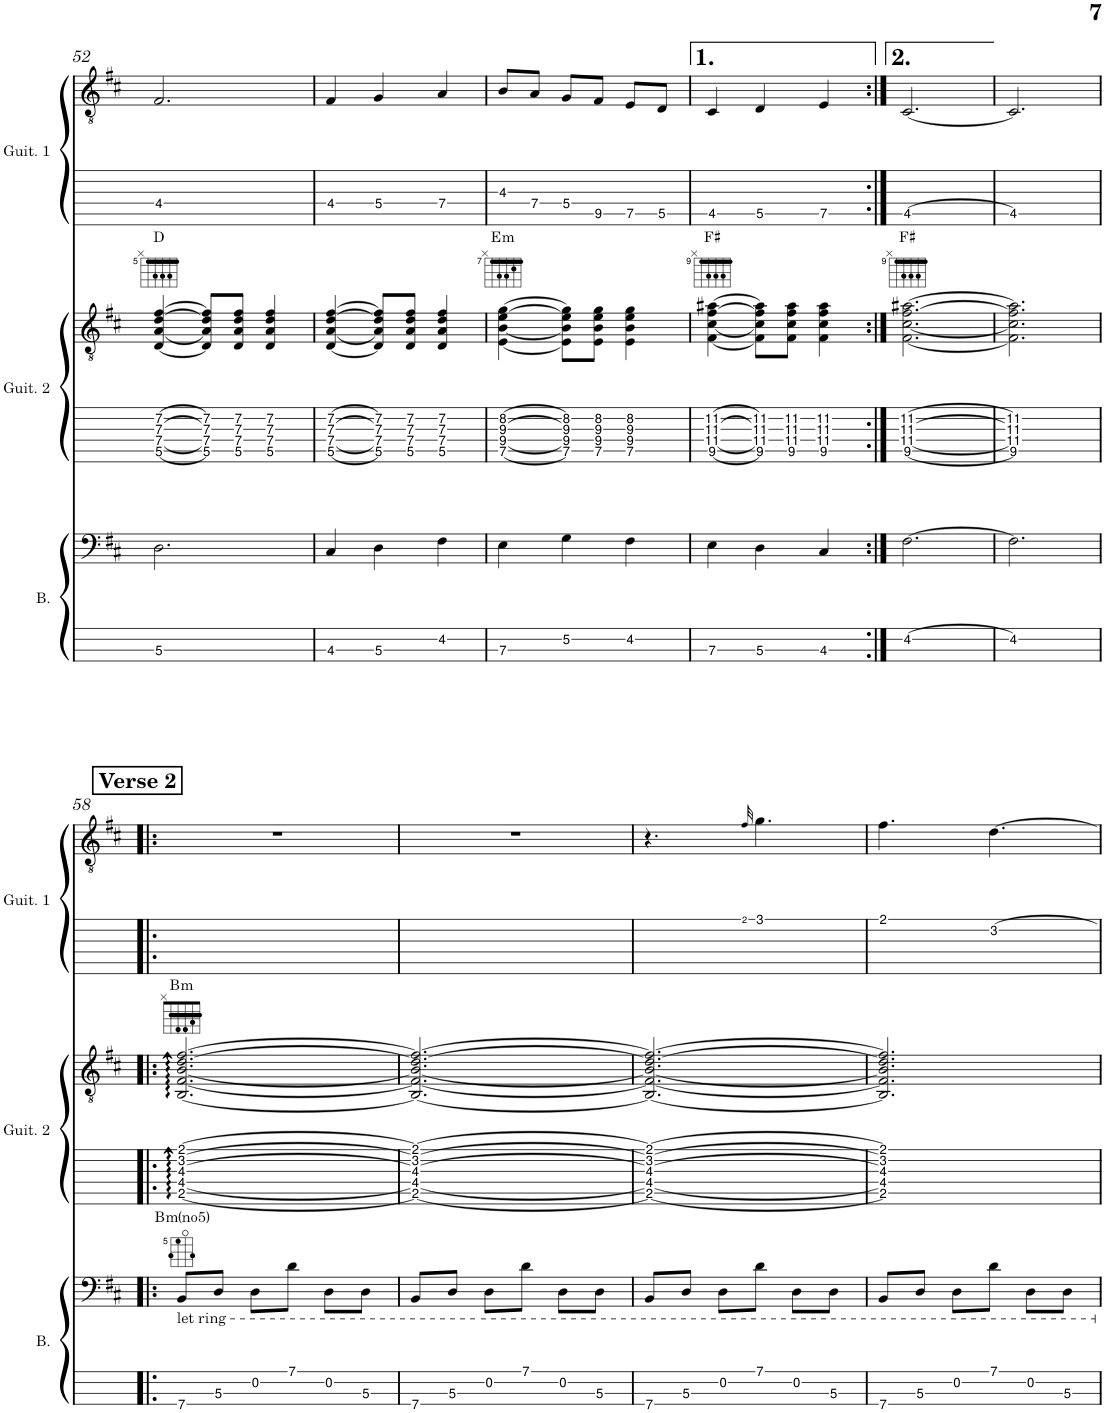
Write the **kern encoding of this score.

**kern	**kern	**harte	**kern	**kern	**harte	**kern	**kern
*part3	*part3	*part3	*part2	*part2	*part2	*part1	*part1
*staff6	*staff5	*	*staff4	*staff3	*	*staff2	*staff1
*I"Bass	*	*	*I"Guitar 2	*	*	*I"Guitar 1	*
*I'B.	*	*	*I'Guit. 2	*	*	*I'Guit. 1	*
!!LO:PB:g=z
*	*clefF4	*	*	*clefGv2	*	*	*clefGv2
*Trd7c12	*Trd7c12	*	*	*	*	*	*
*k[f#c#]	*k[f#c#]	*	*k[f#c#]	*k[f#c#]	*	*k[f#c#]	*k[f#c#]
*M3/4	*M3/4	*	*M3/4	*M3/4	*	*M3/4	*M3/4
=52	=52	=52	=52	=52	=52	=52	=52
2.D	2.D\	.	[4D [4A [4d [4f#	[4D/ [4A/ [4d/ [4f#/	D:maj	2.F#	2.F#/
.	.	.	8D]\ 8A]\ 8d]\ 8f#]\L	8D/] 8A/] 8d/] 8f#/]L	.	.	.
.	.	.	8D\ 8A\ 8d\ 8f#\J	8D/ 8A/ 8d/ 8f#/J	.	.	.
.	.	.	4D 4A 4d 4f#	4D/ 4A/ 4d/ 4f#/	.	.	.
=53	=53	=53	=53	=53	=53	=53	=53
4C#	4C#/	.	[4D [4A [4d [4f#	[4D/ [4A/ [4d/ [4f#/	.	4F#	4F#/
4D	4D\	.	8D]\ 8A]\ 8d]\ 8f#]\L	8D/] 8A/] 8d/] 8f#/]L	.	4G	4G/
.	.	.	8D\ 8A\ 8d\ 8f#\J	8D/ 8A/ 8d/ 8f#/J	.	.	.
4F#	4F#\	.	4D 4A 4d 4f#	4D/ 4A/ 4d/ 4f#/	.	4A	4A/
=54	=54	=54	=54	=54	=54	=54	=54
!	!	!	!	!	!LO:H:kt=m	!	!
4E	4E\	.	[4E [4B [4e [4g	[4E\ [4B\ [4e\ [4g\	E:min	8BL	8B/L
.	.	.	.	.	.	8AJ	8A/J
4G	4G\	.	8E]\ 8B]\ 8e]\ 8g]\L	8E\] 8B\] 8e\] 8g\]L	.	8GL	8G/L
.	.	.	8E\ 8B\ 8e\ 8g\J	8E\ 8B\ 8e\ 8g\J	.	8F#J	8F#/J
4F#	4F#\	.	4E 4B 4e 4g	4E\ 4B\ 4e\ 4g\	.	8EL	8E/L
.	.	.	.	.	.	8DJ	8D/J
=55	=55	=55	=55	=55	=55	=55	=55
4E	4E\	.	[4F# [4c# [4f# [4a#	[4F#\ [4c#\ [4f#\ [4a#X\	F#:maj	4C#	4C#/
4D	4D\	.	8F#]\ 8c#]\ 8f#]\ 8a#]\L	8F#\] 8c#\] 8f#\] 8a#\]L	.	4D	4D/
.	.	.	8F#\ 8c#\ 8f#\ 8a#\J	8F#\ 8c#\ 8f#\ 8a#\J	.	.	.
4C#	4C#/	.	4F# 4c# 4f# 4a#	4F#\ 4c#\ 4f#\ 4a#\	.	4E	4E/
=56:|!	=56:|!	=56:|!	=56:|!	=56:|!	=56:|!	=56:|!	=56:|!
[2.F#	[2.F#\	.	[2.F# [2.c# [2.f# [2.a#X	[2.F#\ [2.c#\ [2.f#\ [2.a#X\	F#:maj	[2.C#	[2.C#/
=57	=57	=57	=57	=57	=57	=57	=57
2.F#]	2.F#\]	.	2.F#] 2.c#] 2.f#] 2.a#X]	2.F#\] 2.c#\] 2.f#\] 2.a#\]	.	2.C#]	2.C#/]
!!LO:LB:g=z
!!LO:REH:place=s1:a:B:cj:t=Verse 2
=58!|:	=58!|:	=58!|:	=58!|:	=58!|:	=58!|:	=58!|:	=58!|:
!	!LO:TX:b:t=let ring	!LO:H:kt=m	!	!	!LO:H:kt=m	!	!
8BBL	8BB/L	B:min(*5)	[2.BB [2.F# [2.B [2.d [2.f#	[2.BB/ [2.F#/ [2.B/ [2.d/ [2.f#/	B:min	2.r	2.r
8DJ	8D/J	.	.	.	.	.	.
8DL	8D\L	.	.	.	.	.	.
8dJ	8d\J	.	.	.	.	.	.
8DL	8D\L	.	.	.	.	.	.
8DJ	8D\J	.	.	.	.	.	.
=59	=59	=59	=59	=59	=59	=59	=59
8BBL	8BB/L	.	2.BB_ 2.F#_ 2.B_ 2.d_ 2.f#_	2.BB/_ 2.F#/_ 2.B/_ 2.d/_ 2.f#/_	.	2.r	2.r
8DJ	8D/J	.	.	.	.	.	.
8DL	8D\L	.	.	.	.	.	.
8dJ	8d\J	.	.	.	.	.	.
8DL	8D\L	.	.	.	.	.	.
8DJ	8D\J	.	.	.	.	.	.
=60	=60	=60	=60	=60	=60	=60	=60
8BBL	8BB/L	.	2.BB_ 2.F#_ 2.B_ 2.d_ 2.f#_	2.BB/_ 2.F#/_ 2.B/_ 2.d/_ 2.f#/_	.	4.r	4.r
8DJ	8D/J	.	.	.	.	.	.
8DL	8D\L	.	.	.	.	.	.
.	.	.	.	.	.	qf#	32qf#/
8dJ	8d\J	.	.	.	.	4.g	4.g\
8DL	8D\L	.	.	.	.	.	.
8DJ	8D\J	.	.	.	.	.	.
=61	=61	=61	=61	=61	=61	=61	=61
8BBL	8BB/L	.	2.BB] 2.F#] 2.B] 2.d] 2.f#]	2.BB/] 2.F#/] 2.B/] 2.d/] 2.f#/]	.	4.f#	4.f#\
8DJ	8D/J	.	.	.	.	.	.
8DL	8D\L	.	.	.	.	.	.
8dJ	8d\J	.	.	.	.	[4.d	[4.d\
8DL	8D\L	.	.	.	.	.	.
8DJ	8D\J	.	.	.	.	.	.
=	=	=	=	=	=	=	=
*-	*-	*-	*-	*-	*-	*-	*-
